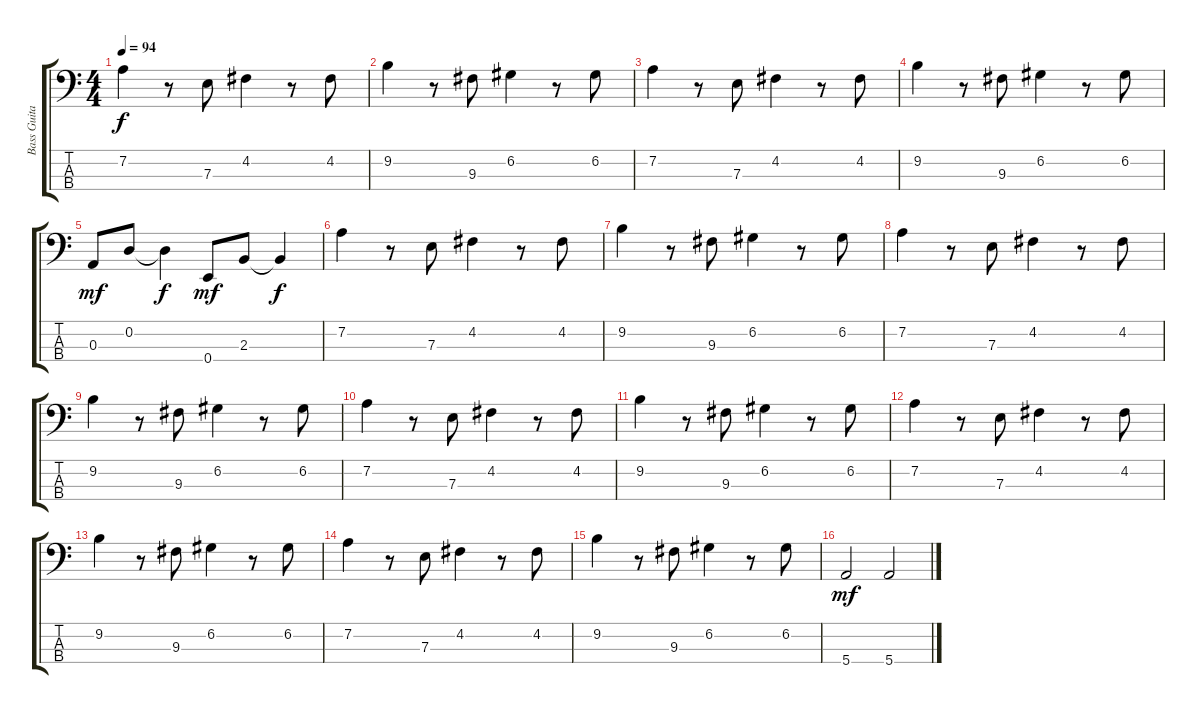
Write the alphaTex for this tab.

\track ("Bass Guitar" "Bass Guita") {instrument electricbassfinger}
\staff {score tabs}
\tuning (G2 D2 A1 E1) {hide}
\ts (4 4)
\tempo 94
\clef f4
\ks c
7.2.4{dy f} r.8 7.3.8 4.2.4 r.8 4.2.8 |
9.2.4 r.8 9.3.8 6.2.4 r.8 6.2.8 |
7.2.4 r.8 7.3.8 4.2.4 r.8 4.2.8 |
9.2.4 r.8 9.3.8 6.2.4 r.8 6.2.8 |
0.3.8{dy mf} 0.2.8 0.2{t}.4{dy f} 0.4.8{dy mf} 2.3.8 2.3{t}.4{dy f} |
7.2.4 r.8 7.3.8 4.2.4 r.8 4.2.8 |
9.2.4 r.8 9.3.8 6.2.4 r.8 6.2.8 |
7.2.4 r.8 7.3.8 4.2.4 r.8 4.2.8 |
9.2.4 r.8 9.3.8 6.2.4 r.8 6.2.8 |
7.2.4 r.8 7.3.8 4.2.4 r.8 4.2.8 |
9.2.4 r.8 9.3.8 6.2.4 r.8 6.2.8 |
7.2.4 r.8 7.3.8 4.2.4 r.8 4.2.8 |
9.2.4 r.8 9.3.8 6.2.4 r.8 6.2.8 |
7.2.4 r.8 7.3.8 4.2.4 r.8 4.2.8 |
9.2.4 r.8 9.3.8 6.2.4 r.8 6.2.8 |
5.4.2{dy mf} 5.4.2
